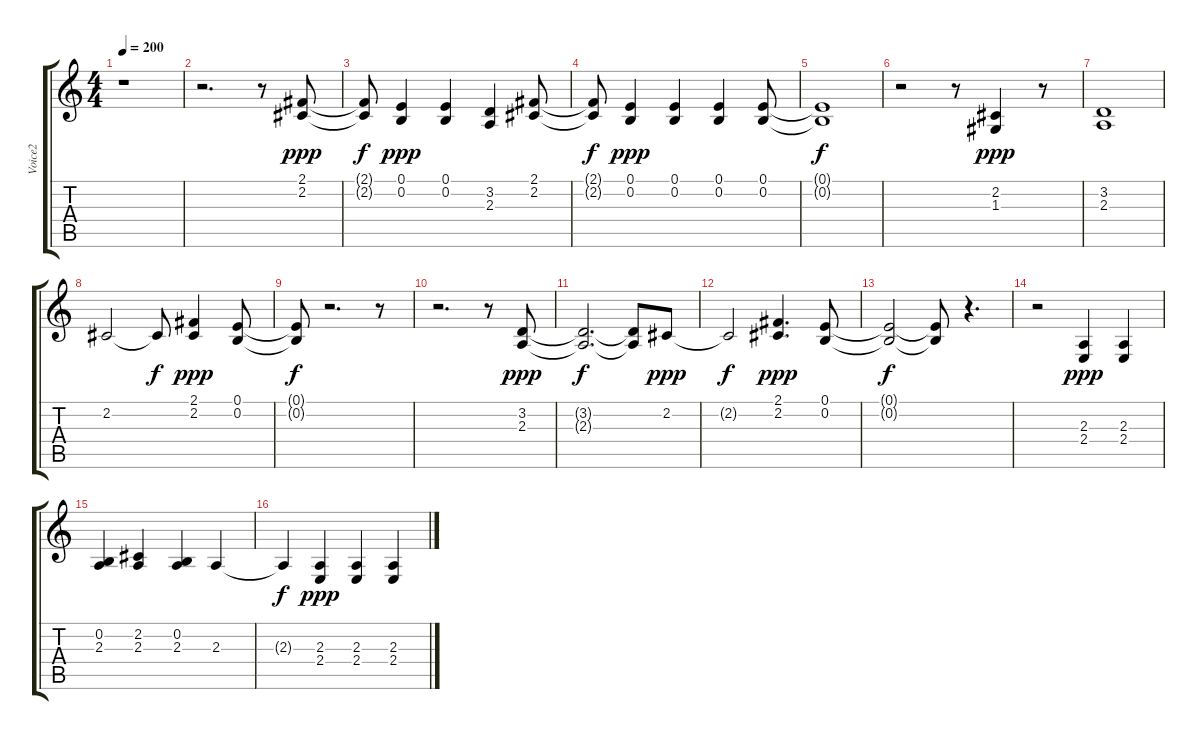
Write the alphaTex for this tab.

\track ("Voice2" "Voice2") {instrument choiraahs}
\staff {score tabs}
\tuning (E4 B3 G3 D3 A2 E2) {hide}
\ts (4 4)
\tempo 200
\clef g2
\ks c
r.1{dy ppp} |
r.2{d} r.8 (2.1 2.2).8 |
(2.1{t} 2.2{t}).8{dy f} (0.1 0.2).4{dy ppp} (0.1 0.2).4 (3.2 2.3).4 (2.1 2.2).8 |
(2.1{t} 2.2{t}).8{dy f} (0.1 0.2).4{dy ppp} (0.1 0.2).4 (0.1 0.2).4 (0.1 0.2).8 |
(0.1{t} 0.2{t}).1{dy f} |
r.2 r.8 (2.2 1.3).4{dy ppp} r.8 |
(3.2 2.3).1 |
2.2.2 2.2{t}.8{dy f} (2.1 2.2).4{dy ppp} (0.1 0.2).8 |
(0.1{t} 0.2{t}).8{dy f} r.2{d} r.8 |
r.2{d} r.8 (3.2 2.3).8{dy ppp} |
(3.2{t} 2.3{t}).2{d dy f} (3.2{t} 2.3{t}).8 2.2.8{dy ppp} |
2.2{t}.2{dy f} (2.1 2.2).4{d dy ppp} (0.1 0.2).8 |
(0.1{t} 0.2{t}).2{dy f} (0.1{t} 0.2{t}).8 r.4{d} |
r.2 (2.3 2.4).4{dy ppp} (2.3 2.4).4 |
(0.2 2.3).4 (2.2 2.3).4 (0.2 2.3).4 2.3.4 |
2.3{t}.4{dy f} (2.3 2.4).4{dy ppp} (2.3 2.4).4 (2.3 2.4).4
